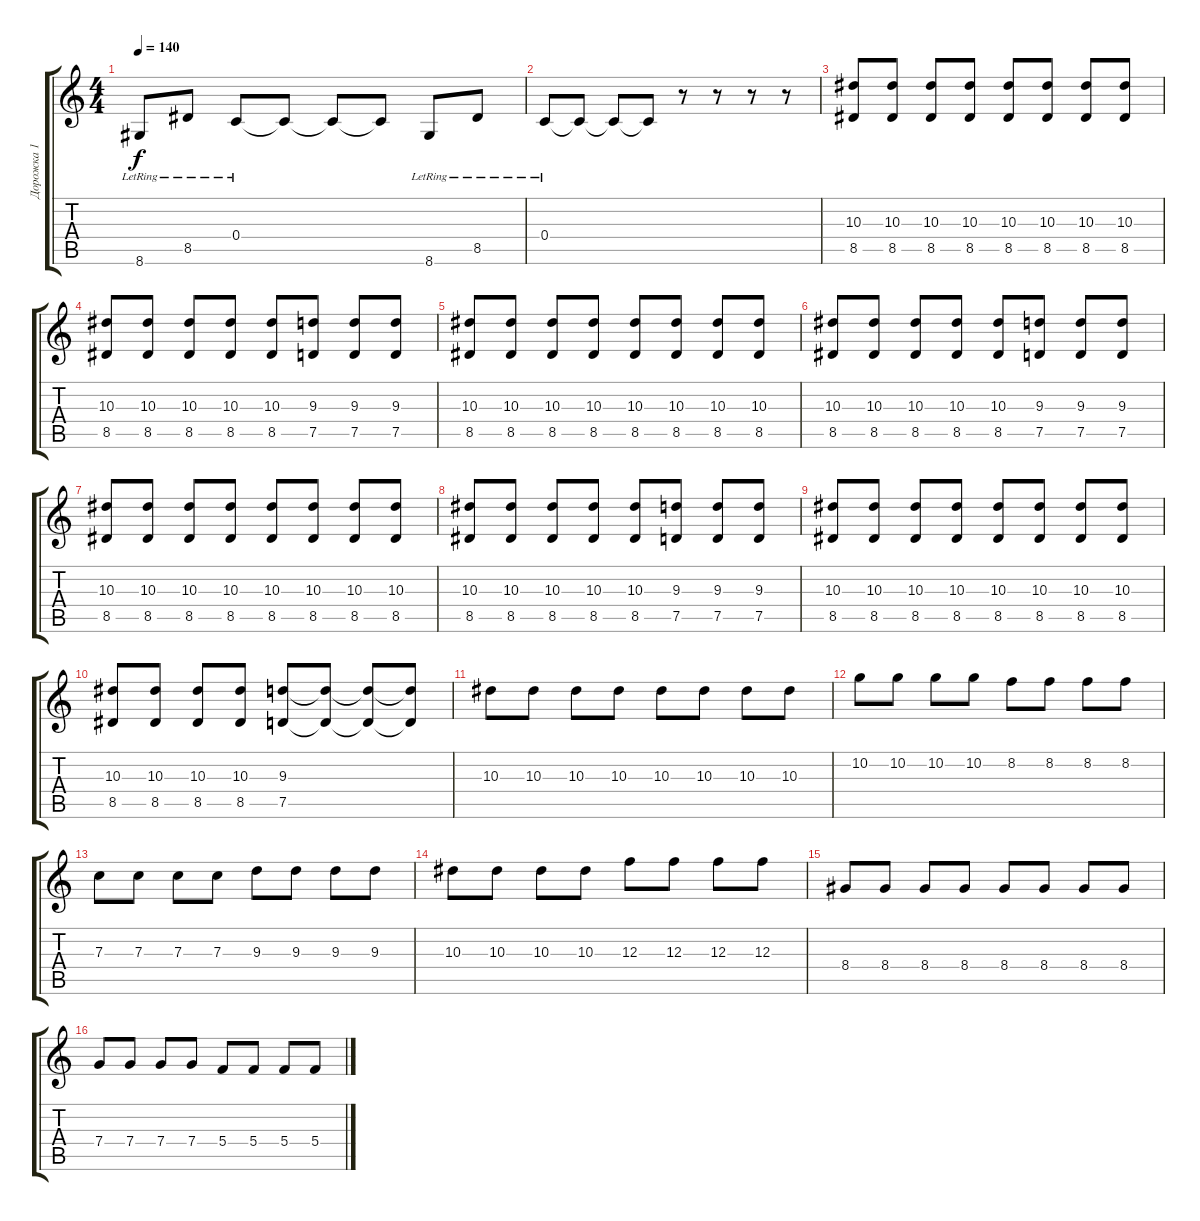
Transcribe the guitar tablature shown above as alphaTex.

\track ("Дорожка 1" "Дорожка 1") {instrument electricguitarclean}
\staff {score tabs}
\tuning (D4 A3 F3 C3 G2 C2) {hide}
\ts (4 4)
\tempo 140
\clef g2
\ks c
8.6{lr}.8{dy f} 8.5{lr}.8 0.4{lr}.8 0.4{t}.8 0.4{t}.8 0.4{t}.8 8.6{lr}.8 8.5{lr}.8 |
0.4{lr}.8 0.4{t}.8 0.4{t}.8 0.4{t}.8 r.8 r.8 r.8 r.8 |
(10.3 8.5).8 (10.3 8.5).8 (10.3 8.5).8 (10.3 8.5).8 (10.3 8.5).8 (10.3 8.5).8 (10.3 8.5).8 (10.3 8.5).8 |
(10.3 8.5).8 (10.3 8.5).8 (10.3 8.5).8 (10.3 8.5).8 (10.3 8.5).8 (9.3 7.5).8 (9.3 7.5).8 (9.3 7.5).8 |
(10.3 8.5).8 (10.3 8.5).8 (10.3 8.5).8 (10.3 8.5).8 (10.3 8.5).8 (10.3 8.5).8 (10.3 8.5).8 (10.3 8.5).8 |
(10.3 8.5).8 (10.3 8.5).8 (10.3 8.5).8 (10.3 8.5).8 (10.3 8.5).8 (9.3 7.5).8 (9.3 7.5).8 (9.3 7.5).8 |
(10.3 8.5).8 (10.3 8.5).8 (10.3 8.5).8 (10.3 8.5).8 (10.3 8.5).8 (10.3 8.5).8 (10.3 8.5).8 (10.3 8.5).8 |
(10.3 8.5).8 (10.3 8.5).8 (10.3 8.5).8 (10.3 8.5).8 (10.3 8.5).8 (9.3 7.5).8 (9.3 7.5).8 (9.3 7.5).8 |
(10.3 8.5).8 (10.3 8.5).8 (10.3 8.5).8 (10.3 8.5).8 (10.3 8.5).8 (10.3 8.5).8 (10.3 8.5).8 (10.3 8.5).8 |
(10.3 8.5).8 (10.3 8.5).8 (10.3 8.5).8 (10.3 8.5).8 (9.3 7.5).8 (9.3{t} 7.5{t}).8 (9.3{t} 7.5{t}).8 (9.3{t} 7.5{t}).8 |
10.3.8 10.3.8 10.3.8 10.3.8 10.3.8 10.3.8 10.3.8 10.3.8 |
10.2.8 10.2.8 10.2.8 10.2.8 8.2.8 8.2.8 8.2.8 8.2.8 |
7.3.8 7.3.8 7.3.8 7.3.8 9.3.8 9.3.8 9.3.8 9.3.8 |
10.3.8 10.3.8 10.3.8 10.3.8 12.3.8 12.3.8 12.3.8 12.3.8 |
8.4.8 8.4.8 8.4.8 8.4.8 8.4.8 8.4.8 8.4.8 8.4.8 |
7.4.8 7.4.8 7.4.8 7.4.8 5.4.8 5.4.8 5.4.8 5.4.8
